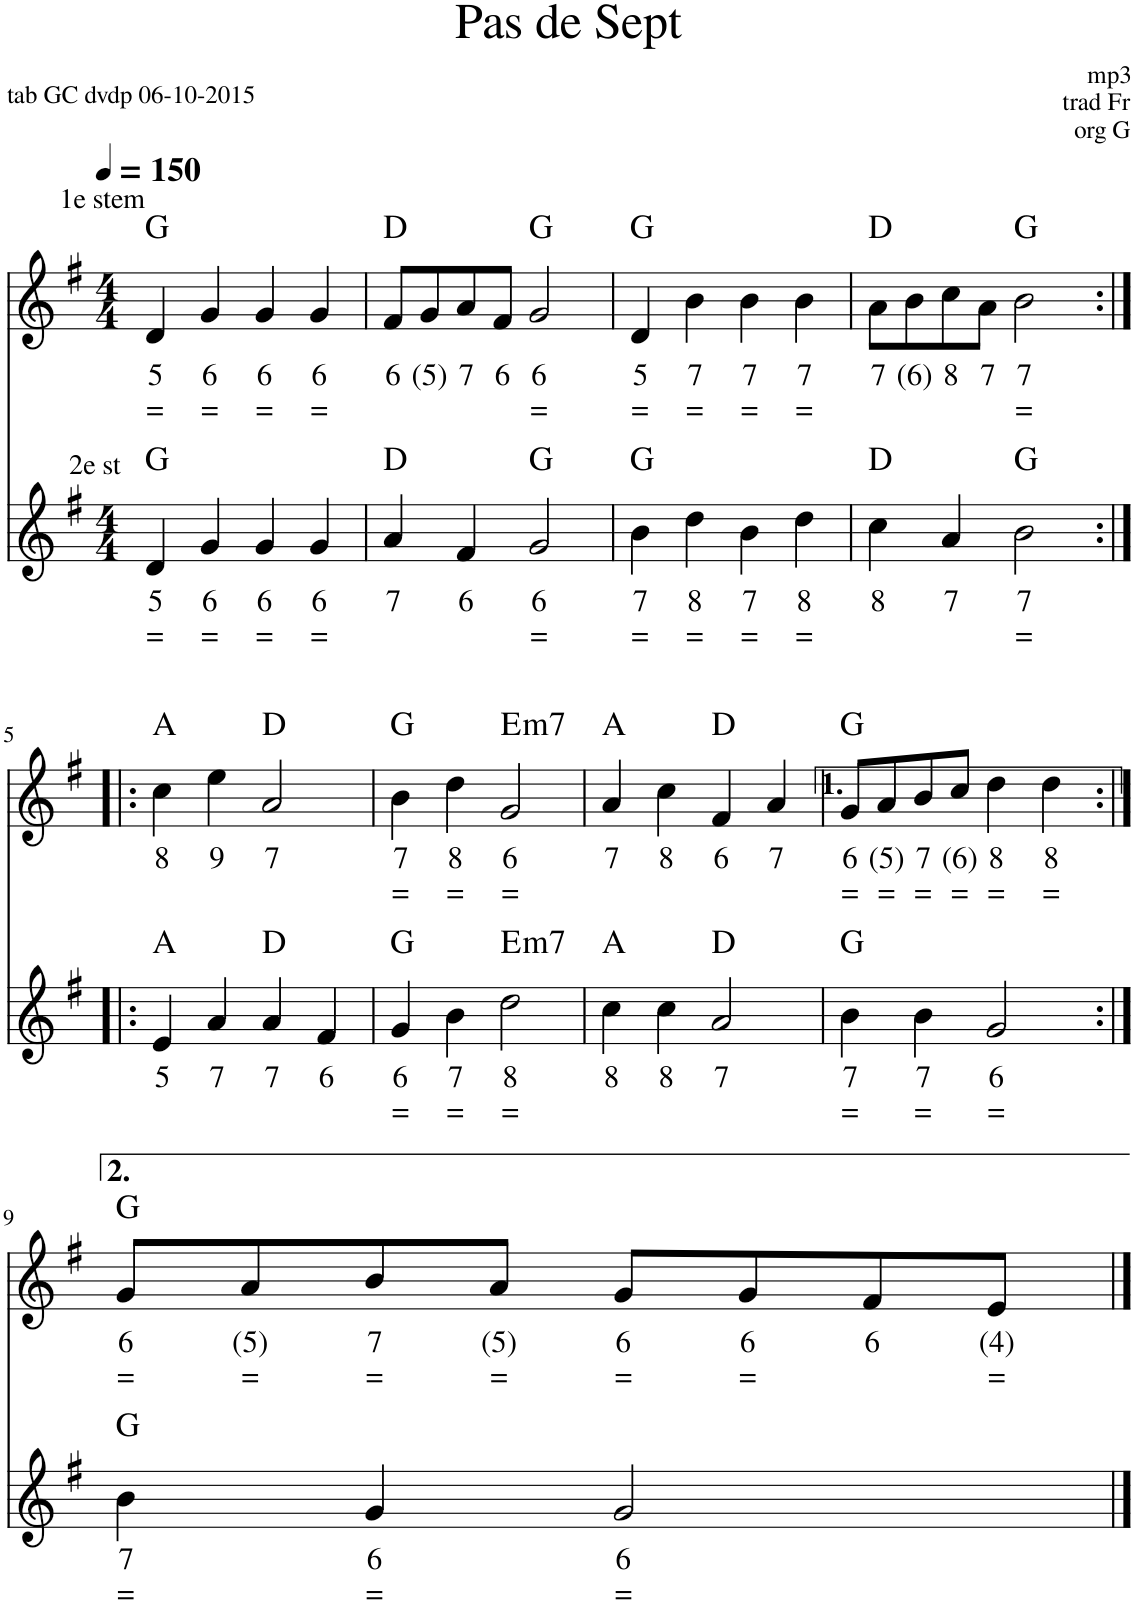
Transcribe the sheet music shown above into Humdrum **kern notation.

**kern	**text	**text	**kern	**text	**text	**harte
*part2	*part2	*part2	*part1	*part1	*part1	*part1
*staff2	*staff2	*staff2	*staff1	*staff1	*staff1	*
*I"Stem	*	*	*I"Stem	*	*	*
*clefG2	*	*	*clefG2	*	*	*
*k[f#]	*	*	*k[f#]	*	*	*
*M4/4	*	*	*M4/4	*	*	*
*MM150	*	*	*MM150	*	*	*
=1	=1	=1	=1	=1	=1	=1
!	!	!	!LO:TX:a:t=1e stem	!	!	!
!LO:TX:a:t=2e st	!	!	!	!	!	!
!	!LO:LY:b	!LO:LY:b	!	!LO:LY:b	!LO:LY:b	!
4d/	5	=	4d/	5	=	G:maj
!	!LO:LY:b	!LO:LY:b	!	!LO:LY:b	!LO:LY:b	!
4g/	6	=	4g/	6	=	.
!	!LO:LY:b	!LO:LY:b	!	!LO:LY:b	!LO:LY:b	!
4g/	6	=	4g/	6	=	.
!	!LO:LY:b	!LO:LY:b	!	!LO:LY:b	!LO:LY:b	!
4g/	6	=	4g/	6	=	.
=2	=2	=2	=2	=2	=2	=2
!	!LO:LY:b	!	!	!LO:LY:b	!	!
4a/	7	.	8f#/L	6	.	D:maj
!	!	!	!	!LO:LY:b	!	!
.	.	.	8g/	(5)	.	.
!	!LO:LY:b	!	!	!LO:LY:b	!	!
4f#/	6	.	8a/	7	.	.
!	!	!	!	!LO:LY:b	!	!
.	.	.	8f#/J	6	.	.
!	!LO:LY:b	!LO:LY:b	!	!LO:LY:b	!LO:LY:b	!
2g/	6	=	2g/	6	=	G:maj
=3	=3	=3	=3	=3	=3	=3
!	!LO:LY:b	!LO:LY:b	!	!LO:LY:b	!LO:LY:b	!
4b\	7	=	4d/	5	=	G:maj
!	!LO:LY:b	!LO:LY:b	!	!LO:LY:b	!LO:LY:b	!
4dd\	8	=	4b\	7	=	.
!	!LO:LY:b	!LO:LY:b	!	!LO:LY:b	!LO:LY:b	!
4b\	7	=	4b\	7	=	.
!	!LO:LY:b	!LO:LY:b	!	!LO:LY:b	!LO:LY:b	!
4dd\	8	=	4b\	7	=	.
=4	=4	=4	=4	=4	=4	=4
!	!LO:LY:b	!	!	!LO:LY:b	!	!
4cc\	8	.	8a\L	7	.	D:maj
!	!	!	!	!LO:LY:b	!	!
.	.	.	8b\	(6)	.	.
!	!LO:LY:b	!	!	!LO:LY:b	!	!
4a/	7	.	8cc\	8	.	.
!	!	!	!	!LO:LY:b	!	!
.	.	.	8a\J	7	.	.
!	!LO:LY:b	!LO:LY:b	!	!LO:LY:b	!LO:LY:b	!
2b\	7	=	2b\	7	=	G:maj
!!LO:LB:g=z
=5:|!|:	=5:|!|:	=5:|!|:	=5:|!|:	=5:|!|:	=5:|!|:	=5:|!|:
!	!LO:LY:b	!	!	!LO:LY:b	!	!
4e/	5	.	4cc\	8	.	A:maj
!	!LO:LY:b	!	!	!LO:LY:b	!	!
4a/	7	.	4ee\	9	.	.
!	!LO:LY:b	!	!	!LO:LY:b	!	!
4a/	7	.	2a/	7	.	D:maj
!	!LO:LY:b	!	!	!	!	!
4f#/	6	.	.	.	.	.
=6	=6	=6	=6	=6	=6	=6
!	!LO:LY:b	!LO:LY:b	!	!LO:LY:b	!LO:LY:b	!
4g/	6	=	4b\	7	=	G:maj
!	!LO:LY:b	!LO:LY:b	!	!LO:LY:b	!LO:LY:b	!
4b\	7	=	4dd\	8	=	.
!	!LO:LY:b	!LO:LY:b	!	!LO:LY:b	!LO:LY:b	!LO:H:kt=m7
2dd\	8	=	2g/	6	=	E:min7
=7	=7	=7	=7	=7	=7	=7
!	!LO:LY:b	!	!	!LO:LY:b	!	!
4cc\	8	.	4a/	7	.	A:maj
!	!LO:LY:b	!	!	!LO:LY:b	!	!
4cc\	8	.	4cc\	8	.	.
!	!LO:LY:b	!	!	!LO:LY:b	!	!
2a/	7	.	4f#/	6	.	D:maj
!	!	!	!	!LO:LY:b	!	!
.	.	.	4a/	7	.	.
=8	=8	=8	=8	=8	=8	=8
!	!LO:LY:b	!LO:LY:b	!	!LO:LY:b	!LO:LY:b	!
4b\	7	=	8g/L	6	=	G:maj
!	!	!	!	!LO:LY:b	!LO:LY:b	!
.	.	.	8a/	(5)	=	.
!	!LO:LY:b	!LO:LY:b	!	!LO:LY:b	!LO:LY:b	!
4b\	7	=	8b/	7	=	.
!	!	!	!	!LO:LY:b	!LO:LY:b	!
.	.	.	8cc/J	(6)	=	.
!	!LO:LY:b	!LO:LY:b	!	!LO:LY:b	!LO:LY:b	!
2g/	6	=	4dd\	8	=	.
!	!	!	!	!LO:LY:b	!LO:LY:b	!
.	.	.	4dd\	8	=	.
!!LO:LB:g=z
=9:|!	=9:|!	=9:|!	=9:|!	=9:|!	=9:|!	=9:|!
!	!LO:LY:b	!LO:LY:b	!	!LO:LY:b	!LO:LY:b	!
4b\	7	=	8g/L	6	=	G:maj
!	!	!	!	!LO:LY:b	!LO:LY:b	!
.	.	.	8a/	(5)	=	.
!	!LO:LY:b	!LO:LY:b	!	!LO:LY:b	!LO:LY:b	!
4g/	6	=	8b/	7	=	.
!	!	!	!	!LO:LY:b	!LO:LY:b	!
.	.	.	8a/J	(5)	=	.
!	!LO:LY:b	!LO:LY:b	!	!LO:LY:b	!LO:LY:b	!
2g/	6	=	8g/L	6	=	.
!	!	!	!	!LO:LY:b	!LO:LY:b	!
.	.	.	8g/	6	=	.
!	!	!	!	!LO:LY:b	!	!
.	.	.	8f#/	6	.	.
!	!	!	!	!LO:LY:b	!LO:LY:b	!
.	.	.	8e/J	(4)	=	.
==	==	==	==	==	==	==
*-	*-	*-	*-	*-	*-	*-
